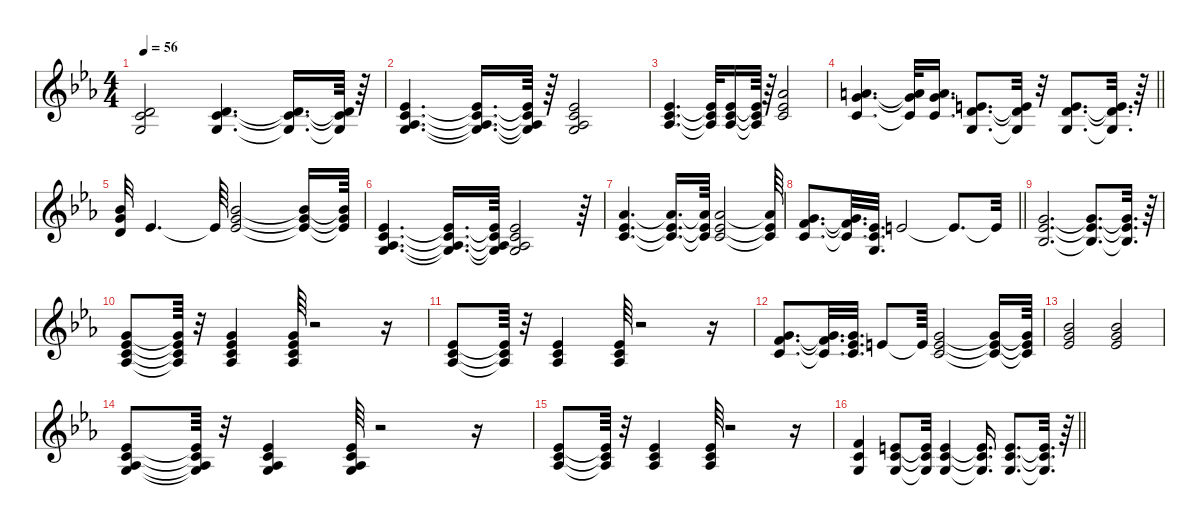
\defaultSystemsLayout 4
\hideDynamics
\bracketExtendMode nobrackets
\singleTrackTrackNamePolicy hidden
\multiTrackTrackNamePolicy hidden
\firstSystemTrackNameMode fullname
\firstSystemTrackNameOrientation horizontal
\otherSystemsTrackNameOrientation horizontal
\track ("Rock Organ" "org.") {instrument rockorgan}
\staff {score}
\tuning (E4 B3 G3 D3 A2 E2)
\ts (4 4)
\tempo 56
\clef g2
\ks cminor
(3.2{acc forcenatural} 5.3{acc forcenatural} 5.4{acc forcenatural}).2{dy f instrument rockorgan beam Up} (3.2{acc forcenatural} 5.3{acc forcenatural} 5.4{acc forcenatural}).4{d beam Up} (3.2{t acc forcenatural} 5.3{t acc forcenatural} 5.4{t acc forcenatural}).16{d beam Up} (3.2{t acc forcenatural} 5.3{t acc forcenatural} 5.4{t acc forcenatural}).64{beam Up} r.64{beam Up} |
(0.3{acc forcenatural} 13.4{acc b} 15.5{acc forcenatural} 16.6{acc b}).4{d beam Up} (0.3{t acc forcenatural} 13.4{t acc b} 15.5{t acc forcenatural} 16.6{t acc b}).16{d beam Up} (0.3{t acc forcenatural} 13.4{t acc b} 15.5{t acc forcenatural} 16.6{t acc b}).64{beam Up} r.64{beam Up} (0.3{acc forcenatural} 13.4{acc b} 15.5{acc forcenatural} 16.6{acc b}).2{beam Up} |
(13.4{acc b} 15.5{acc forcenatural} 16.6{acc b}).4{d beam Up} (13.4{t acc b} 15.5{t acc forcenatural} 16.6{t acc b}).32{beam Up} (4.2{acc b} 5.3{acc forcenatural} 6.4{acc b}).16{beam Up} (4.2{t acc b} 5.3{t acc forcenatural} 6.4{t acc b}).64{beam Up} r.64{beam Up} (4.1{acc b} 4.2{acc b} 5.3{acc forcenatural}).2{beam Up} |
\barLineRight lightlight
(5.1{acc forcenatural} 8.2{acc forcenatural} 5.3{acc forcenatural}).4{d beam Up} (5.1{t acc forcenatural} 8.2{t acc forcenatural} 5.3{t acc forcenatural}).32{beam Up} (5.1{acc forcenatural} 8.2{acc forcenatural} 5.3{acc forcenatural}).16{d beam Up} (0.1{acc forcenatural} 3.2{acc forcenatural} 0.3{acc forcenatural}).8{d beam Up} (0.1{t acc forcenatural} 3.2{t acc forcenatural} 0.3{t acc forcenatural}).32{beam Up} r.32{beam Up} (0.1{acc forcenatural} 3.2{acc forcenatural} 0.3{acc forcenatural}).8{d beam Up} (0.1{t acc forcenatural} 3.2{t acc forcenatural} 0.3{t acc forcenatural}).32{d beam Up} r.64{beam Up} |
(6.1{acc b} 8.2{acc forcenatural} 7.3{acc forcenatural}).32{beam Up} 8.3{acc b}.4{d beam Up} 8.3{t acc b}.64{beam Up} (6.1{acc b} 8.2{acc forcenatural} 8.3{acc b}).2{beam Up} (6.1{t acc b} 8.2{t acc forcenatural} 8.3{t acc b}).16{beam Up} (6.1{t acc b} 8.2{t acc forcenatural} 8.3{t acc b}).64{beam Up} |
(0.3{acc forcenatural} 13.4{acc b} 15.5{acc forcenatural} 16.6{acc b}).4{d beam Up} (0.3{t acc forcenatural} 13.4{t acc b} 15.5{t acc forcenatural} 16.6{t acc b}).16{d beam Up} (0.3{t acc forcenatural} 13.4{t acc b} 15.5{t acc forcenatural} 16.6{t acc b}).64{beam Up} (0.3{acc forcenatural} 13.4{acc b} 15.5{acc forcenatural} 16.6{acc b}).2{beam Up} r.64{beam Up} |
(13.3{acc b} 13.4{acc b} 15.5{acc forcenatural}).4{d beam Up} (13.3{t acc b} 13.4{t acc b} 15.5{t acc forcenatural}).16{d beam Up} (13.3{t acc b} 13.4{t acc b} 15.5{t acc forcenatural}).64{beam Up} (4.1{acc b} 4.2{acc b} 5.3{acc forcenatural}).2{beam Up} (4.1{t acc b} 4.2{t acc b} 5.3{t acc forcenatural}).64{beam Up} |
\barLineRight lightlight
(3.1{acc forcenatural} 6.2{acc forcenatural} 5.3{acc forcenatural}).8{d beam Up} (3.1{t acc forcenatural} 6.2{t acc forcenatural} 5.3{t acc forcenatural}).32{d beam Up} (4.2{acc b} 5.3{acc forcenatural} 5.4{acc forcenatural}).32{d beam Up} 5.2{acc forcenatural}.2{beam Up} 5.2{t acc forcenatural}.8{d beam Up} 5.2{t acc forcenatural}.32{beam Up} |
(3.1{acc forcenatural} 4.2{acc b} 3.3{acc b}).2{d beam Up} (3.1{t acc forcenatural} 4.2{t acc b} 3.3{t acc b}).8{d beam Up} (3.1{t acc forcenatural} 4.2{t acc b} 3.3{t acc b}).32{d beam Up} r.64{beam Up} |
(3.1{acc forcenatural} 4.2{acc b} 5.3{acc forcenatural} 6.4{acc b}).8{beam Up} (3.1{t acc forcenatural} 4.2{t acc b} 5.3{t acc forcenatural} 6.4{t acc b}).64{beam Up} r.32{beam Up} (3.1{acc forcenatural} 4.2{acc b} 5.3{acc forcenatural} 6.4{acc b}).4{beam Up} (3.1{acc forcenatural} 4.2{acc b} 5.3{acc forcenatural} 6.4{acc b}).64{beam Up} r.2{beam Up} r.16{beam Up} |
(4.2{acc b} 5.3{acc forcenatural} 6.4{acc b}).8{beam Up} (4.2{t acc b} 5.3{t acc forcenatural} 6.4{t acc b}).64{beam Up} r.32{beam Up} (4.2{acc b} 5.3{acc forcenatural} 6.4{acc b}).4{beam Up} (4.2{acc b} 5.3{acc forcenatural} 6.4{acc b}).64{beam Up} r.2{beam Up} r.16{beam Up} |
(3.1{acc forcenatural} 6.2{acc forcenatural} 5.3{acc forcenatural}).8{d beam Up} (3.1{t acc forcenatural} 6.2{t acc forcenatural} 5.3{t acc forcenatural}).32{d beam Up} (3.1{acc forcenatural} 4.2{acc b} 5.3{acc forcenatural}).32{d beam Up} 0.1{acc forcenatural}.8{beam Up} 0.1{t acc forcenatural}.64{beam Up} (3.1{acc forcenatural} 5.2{acc forcenatural} 5.3{acc forcenatural}).2{beam Up} (3.1{t acc forcenatural} 5.2{t acc forcenatural} 5.3{t acc forcenatural}).16{beam Up} (3.1{t acc forcenatural} 5.2{t acc forcenatural} 5.3{t acc forcenatural}).64{beam Up} |
(6.1{acc b} 8.2{acc forcenatural} 8.3{acc b}).2{beam Up} (6.1{acc b} 8.2{acc forcenatural} 8.3{acc b}).2{beam Up} |
(0.3{acc forcenatural} 13.4{acc b} 15.5{acc forcenatural} 16.6{acc b}).8{beam Up} (0.3{t acc forcenatural} 13.4{t acc b} 15.5{t acc forcenatural} 16.6{t acc b}).64{beam Up} r.32{beam Up} (0.3{acc forcenatural} 13.4{acc b} 15.5{acc forcenatural} 16.6{acc b}).4{beam Up} (0.3{acc forcenatural} 13.4{acc b} 15.5{acc forcenatural} 16.6{acc b}).64{beam Up} r.2{beam Up} r.16{beam Up} |
(13.4{acc b} 15.5{acc forcenatural} 16.6{acc b}).8{beam Up} (13.4{t acc b} 15.5{t acc forcenatural} 16.6{t acc b}).64{beam Up} r.32{beam Up} (4.2{acc b} 5.3{acc forcenatural} 6.4{acc b}).4{beam Up} (4.2{acc b} 5.3{acc forcenatural} 6.4{acc b}).64{beam Up} r.2{beam Up} r.16{beam Up} |
\barLineRight lightlight
(6.2{acc forcenatural} 5.3{acc forcenatural} 5.4{acc forcenatural}).4{beam Up} (5.2{acc forcenatural} 5.3{acc forcenatural} 5.4{acc forcenatural}).8{beam Up} (5.2{t acc forcenatural} 5.3{t acc forcenatural} 5.4{t acc forcenatural}).32{beam Up} (5.2{acc forcenatural} 5.3{acc forcenatural} 5.4{acc forcenatural}).4{beam Up} (5.2{t acc forcenatural} 5.3{t acc forcenatural} 5.4{t acc forcenatural}).16{d beam Up} (5.2{acc forcenatural} 5.3{acc forcenatural} 5.4{acc forcenatural}).8{d beam Up} (5.2{t acc forcenatural} 5.3{t acc forcenatural} 5.4{t acc forcenatural}).32{d beam Up} r.64{beam Up}
